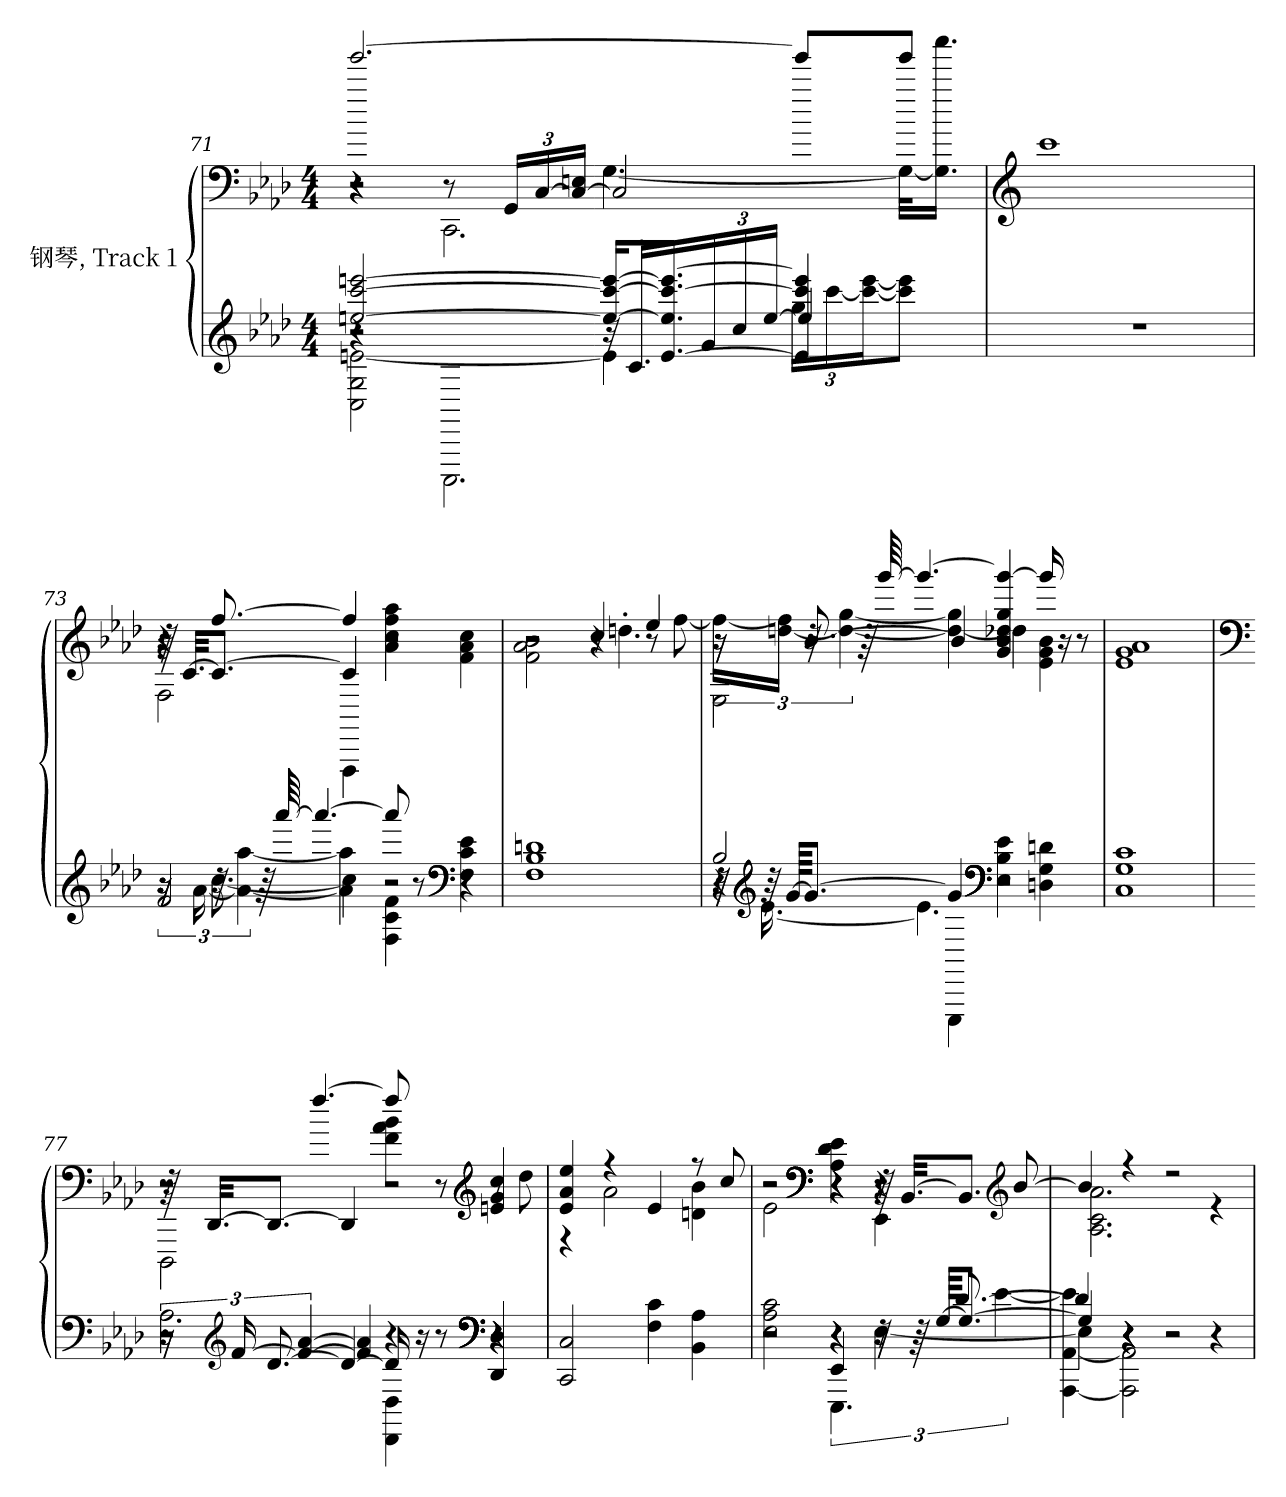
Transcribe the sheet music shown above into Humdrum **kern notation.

**kern	**kern
*part1	*part1
*staff2	*staff1
*I"钢琴, Track 1	*
!!LO:LB:g=z
*clefG2	*clefF4
*k[b-e-a-d-]	*k[b-e-a-d-]
*M4/4	*M4/4
=71	=71
*^	*^
*	*^	*	*^
*	*	*^	*	*	*^
[2een/ [2ccc/ [2eeen/	2C\ 2G\ [2en\	2r	4r	[2.ggg/	2r	4r	4r
.	.	.	2.CCC\	.	.	8r	2.CC\
*	*	*	*	*	*	*Xbrackettup	*
.	.	.	.	.	.	24GG/LL	.
.	.	.	.	.	.	[24C/	.
.	.	.	.	.	.	24C/_ 24En/JJ	.
16ee/_ 16ccc/_ 16eee/_KL	4e\]	32r	.	.	[4.G\	2C/]	.
.	.	16.c'/LL	.	.	.	.	.
[8.e/ 8.ee/] 8.ccc/_ 8.eee/_J	.	.	.	.	.	.	.
*	*	*Xbrackettup	*	*	*	*	*
.	.	24g/	.	.	.	.	.
.	.	24cc/	.	.	.	.	.
.	.	[24ee/JJ	.	.	.	.	.
4e/] 4ccc/] 4eee/]	24gg\LL	4ee/]	.	8ggg/L]	.	.	.
.	[24ccc\	.	.	.	.	.	.
.	24ccc\_ [24eee\J	.	.	.	.	.	.
.	8ccc\] 8eee\]J	.	.	8ggg/J	32G\KLL_	.	.
.	.	.	.	.	16.G\] 16.cccc\JJ	.	.
*v	*v	*v	*v	*	*	*	*
*	*v	*v	*v	*v
=72	=72
*	*clefG2
1r	1ccc
!!LO:PB:g=z
=73	=73
*^	*
*	*^	*
*	*	*^	*
*	*	*	*brackettup	*
*v	*v	*v	*v	*
*	*MM68
*^	*^
*	*^	*	*^
*	*	*^	*	*	*^
16r	16r	2f/	24r	16r	4r	64r	2F\
.	.	.	.	.	.	[32.c/KKL	.
.	.	.	[24a-\	.	.	.	.
32r	[8.cc\	.	.	[8.ff/	.	8.c/J_	.
.	.	.	6a-\_ [6aa-\	.	.	.	.
64r	.	.	.	.	.	.	.
[64aaa-/	.	.	.	.	.	.	.
4.aaa-/_	.	.	.	.	.	.	.
*	*	*	*	*MM96	*	*	*
.	4cc\]	.	4a-\] 4aa-\]	4ff/]	4FFF\	4c/]	.
8aaa-/]	2r	2r	4F\ 4c\ 4f\	2r	4a-\ 4cc\ 4ff\ 4aa-\	2r	2r
8r	.	.	.	.	.	.	.
*clefF4	*	*	*	*	*	*	*
4r	.	.	4F\ 4c\ 4e-\	.	4f\ 4a-\ 4cc\	.	.
*v	*v	*v	*v	*	*	*	*
*	*	*	*v	*v
=74	=74	=74	=74
1F 1B- 1dn	2r	2f\ 2a-\ 2b-\	2r
.	4cc/	4r	8r
.	.	.	4.ddn'\
.	4ee-/	8r	.
.	.	[8ff\	.
*	*	*v	*v
!!LO:LB:g=z
=75	=75	=75
*^	*	*
*	*^	*	*
*	*	*^	*	*
*	*	*	*	*	*brackettup
*v	*v	*v	*v	*	*
*	*v	*v
*	*MM59
*^	*^
*	*^	*	*^
*	*	*^	*	*	*^
32r	32r	2B-/	4r	16r	24ff\LL_	16r	2E-\
*clefG2	*	*	*	*	*	*	*
64r	[16.e-\	.	.	.	.	.	.
.	.	.	.	.	[24ddn\ 24ff\]JJ	.	.
[64g/KKKL	.	.	.	.	.	.	.
8.g/J_	.	.	.	32r	.	[8.b-/	.
.	.	.	.	.	6dd\_ [6gg\	.	.
.	.	.	.	64r	.	.	.
.	.	.	.	[64ggg/	.	.	.
.	4.e-\]	.	.	4.ggg/_	.	.	.
*	*	*	*	*MM97	*	*	*
4g/]	.	.	4EEE-\	.	4dd\_ 4gg\]	4b-/]	.
*clefF4	*	*	*	*	*	*	*
2r	2r	2r	4E-\ 4B-\ 4e-\	4g/ 4b-/ 4dd-X/ 4gg/ 4ggg/_	4dd\]	2r	2r
.	.	.	4Dn\ 4G\ 4dn\	16ggg/]	4e-\ 4g\ 4b-\	.	.
.	.	.	.	16r	.	.	.
.	.	.	.	8r	.	.	.
*v	*v	*v	*v	*	*	*	*
*	*v	*v	*v	*v
=76	=76
1C 1G 1c	1e- 1g 1a-
!!LO:LB:g=z
=77	=77
*	*clefF4
*	*MM65
*^	*^
*	*^	*	*^
*	*	*^	*	*	*^
16r	2.A-\	24r	2r	8r	2r	64r	2DDD-\
.	.	.	.	.	.	[32.DD-/KKL	.
*clefG2	*	*	*	*	*	*	*
.	.	[24f/	.	.	.	.	.
[8.d-/	.	.	.	.	.	8.DD-/J_	.
.	.	6f/_ [6a-/	.	.	.	.	.
.	.	.	.	[4.ff/	.	.	.
*	*	*	*	*MM96	*	*	*
4d-/_	.	4f/] 4a-/]	.	.	.	4DD-/]	.
16d-/]	.	4r	4DD-\ 4D-\	8ff/]	4f\ 4a-\ 4b-\	2r	2r
16r	.	.	.	.	.	.	.
8r	.	.	.	8r	.	.	.
*clefF4	*	*	*	*clefG2	*	*	*
4r	4r	4DD-/ 4D-/	4r	4en/ 4g/ 4cc/	8r	.	.
.	.	.	.	.	8dd-\	.	.
*v	*v	*v	*v	*	*	*	*
*	*	*v	*v	*v
=78	=78	=78
2CC/ 2C/	4e-/ 4a-/ 4ee-/	4r
*	*MM79	*
.	4r	2a-\
*	*MM76	*
4F\ 4c\	4e-/	.
4BB-\ 4A-\	8r	4dn\ 4b-\
.	8cc/	.
=79	=79	=79
*^	*^	*
*	*^	*	*	*^
*	*	*^	*	*	*	*
2r	2r	2r	2E-\ 2A-\ 2c\	2r	2e-\	2r	2r
*	*	*	*	*clefF4	*	*	*
4r	4r	4EE-/	6.EEE-\	4r	4A-\ 4d-\ 4e-\	4r	4r
*	*	*	*	*MM30	*	*	*
32r	[4E-\	16r	12r	8r	4r	64r	4EE-\
.	.	.	.	.	.	[32.BB-/KKL	.
64r	.	.	.	.	.	.	.
[64G/KKKL	.	.	.	.	.	.	.
8.G/J_	.	[8.d-/	.	.	.	8.BB-/J]	.
.	.	.	[6e-\	.	.	.	.
*	*	*	*	*clefG2	*	*	*
.	.	.	.	[8b-/	.	.	.
*	*	*	*	*	*v	*v	*v
!!LO:LB:g=z
=80	=80	=80	=80	=80	=80
4G/]	4E-\]	4d-/]	[4AAA-\ [4AA-\ 4e-\]	4b-/]	2.A-\ 2.c\ 2.a-\
4r	4r	4r	2AAA-\] 2AA-\]	4r	.
2r	2r	2r	.	2r	.
.	.	.	4r	.	4r
*v	*v	*v	*v	*	*
*	*v	*v
=	=
*-	*-
